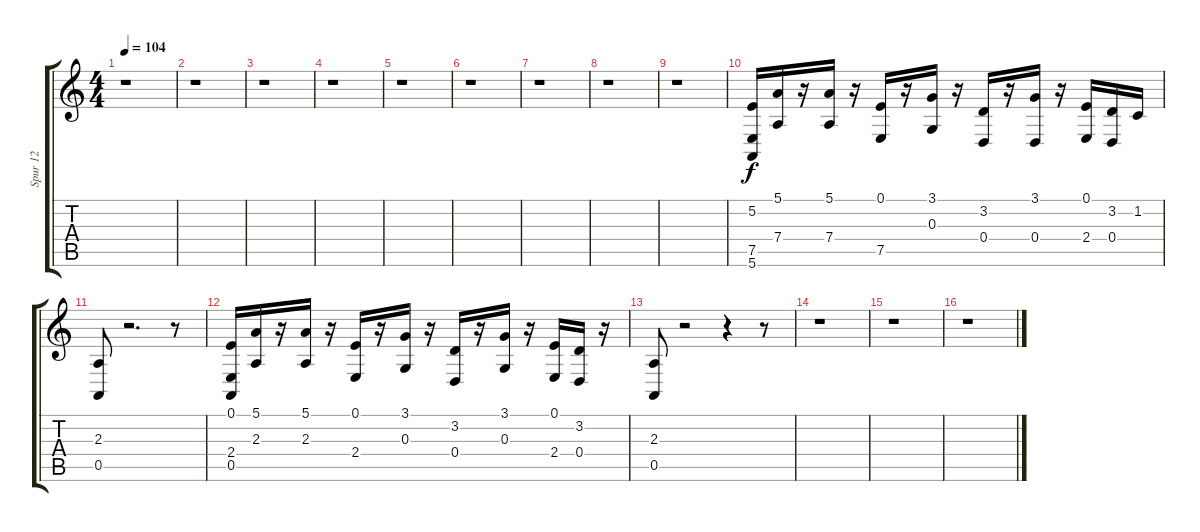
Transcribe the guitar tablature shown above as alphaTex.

\track ("Spur 12" "Spur 12") {instrument lead5charang}
\staff {score tabs}
\tuning (E4 B3 G3 D3 A2 E2) {hide}
\ts (4 4)
\tempo 104
\clef g2
\ks c
r.1{dy f} |
r.1 |
r.1 |
r.1 |
r.1 |
r.1 |
r.1 |
r.1 |
r.1 |
(5.2 7.5 5.6).16 (5.1 7.4).16 r.16 (5.1 7.4).16 r.16 (0.1 7.5).16 r.16 (3.1 0.3).16 r.16 (3.2 0.4).16 r.16 (3.1 0.4).16 r.16 (0.1 2.4).16 (3.2 0.4).16 1.2.16 |
(2.3 0.5).8 r.2{d} r.8 |
(0.1 2.4 0.5).16 (5.1 2.3).16 r.16 (5.1 2.3).16 r.16 (0.1 2.4).16 r.16 (3.1 0.3).16 r.16 (3.2 0.4).16 r.16 (3.1 0.3).16 r.16 (0.1 2.4).16 (3.2 0.4).16 r.16 |
(2.3 0.5).8 r.2 r.4 r.8 |
r.1 |
r.1 |
r.1
